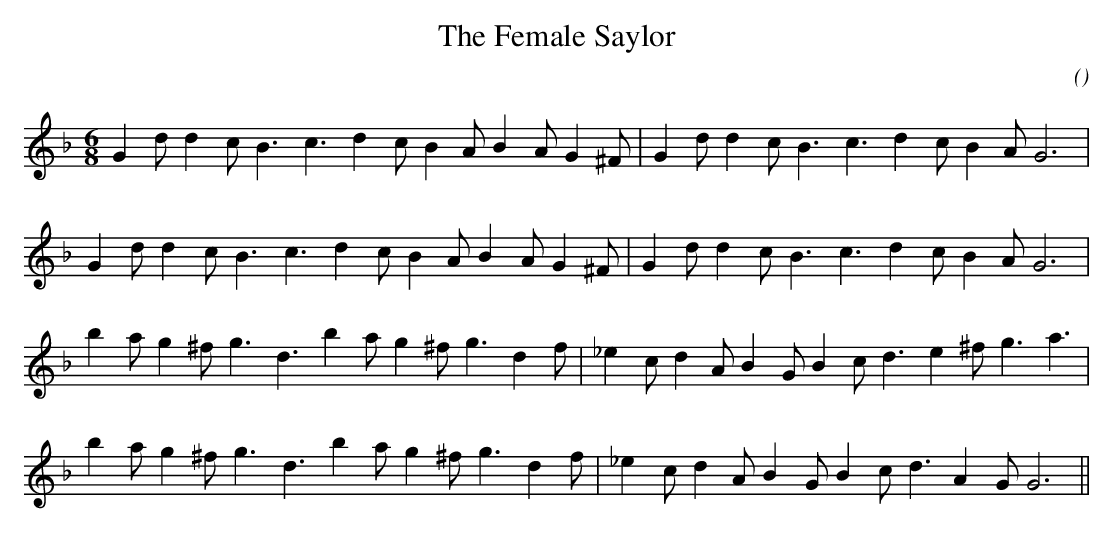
X:1
T: The Female Saylor
C:
O:
M:6/8
K:Dm
K:Dm
M:6/8
L:1/16
G4 d2 d4 c2 B6 c6 d4 c2 B4 A2 B4 A2 G4 ^F2 |G4 d2 d4 c2 B6 c6 d4 c2 B4 A2 G12 |
G4 d2 d4 c2 B6 c6 d4 c2 B4 A2 B4 A2 G4 ^F2 |G4 d2 d4 c2 B6 c6 d4 c2 B4 A2 G12 |
b4 a2 g4 ^f2 g6 d6 b4 a2 g4 ^f2 g6 d4 f2 |_e4 c2 d4 A2 B4 G2 B4 c2 d6 e4 ^f2 g6 a6 |
b4 a2 g4 ^f2 g6 d6 b4 a2 g4 ^f2 g6 d4 f2 |_e4 c2 d4 A2 B4 G2 B4 c2 d6 A4 G2 G12 ||
